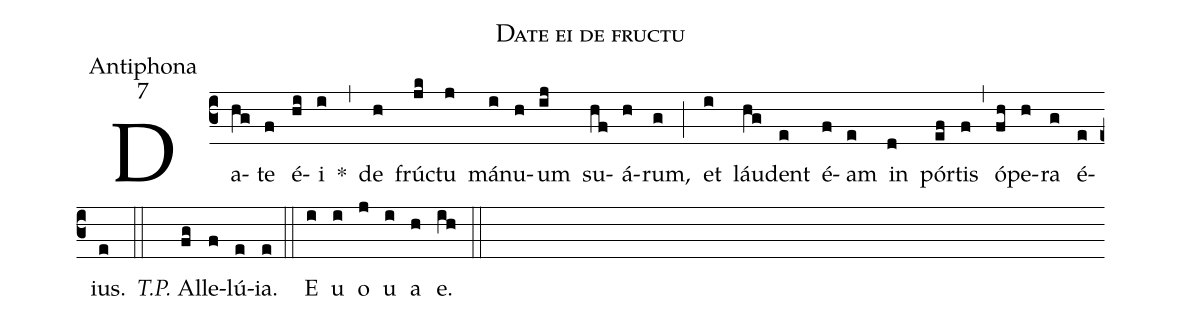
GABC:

name:Date ei de fructu;
office-part:Antiphona;
mode:7;
%%
(c3)Da(hg)te(f) é(hi)i(i) <v>\gresixstar</v>(,) de(h) frú(jk)ctu(j) má(i)nu(h)um(ij) su(hf)á(h)rum,(g) (;) et(i) láu(hg)dent(e) é(f)am(e) in(d) pór(ef)tis(f) (,) ó(fh)pe(h)ra(g) é(e)ius.(e) (:: )<i>T.P.</i>    Al(fg)le(f)lú(e)ia.(e) (::) E(i) u(i) o(j) u(i) a(h) e.(ih) (::)
